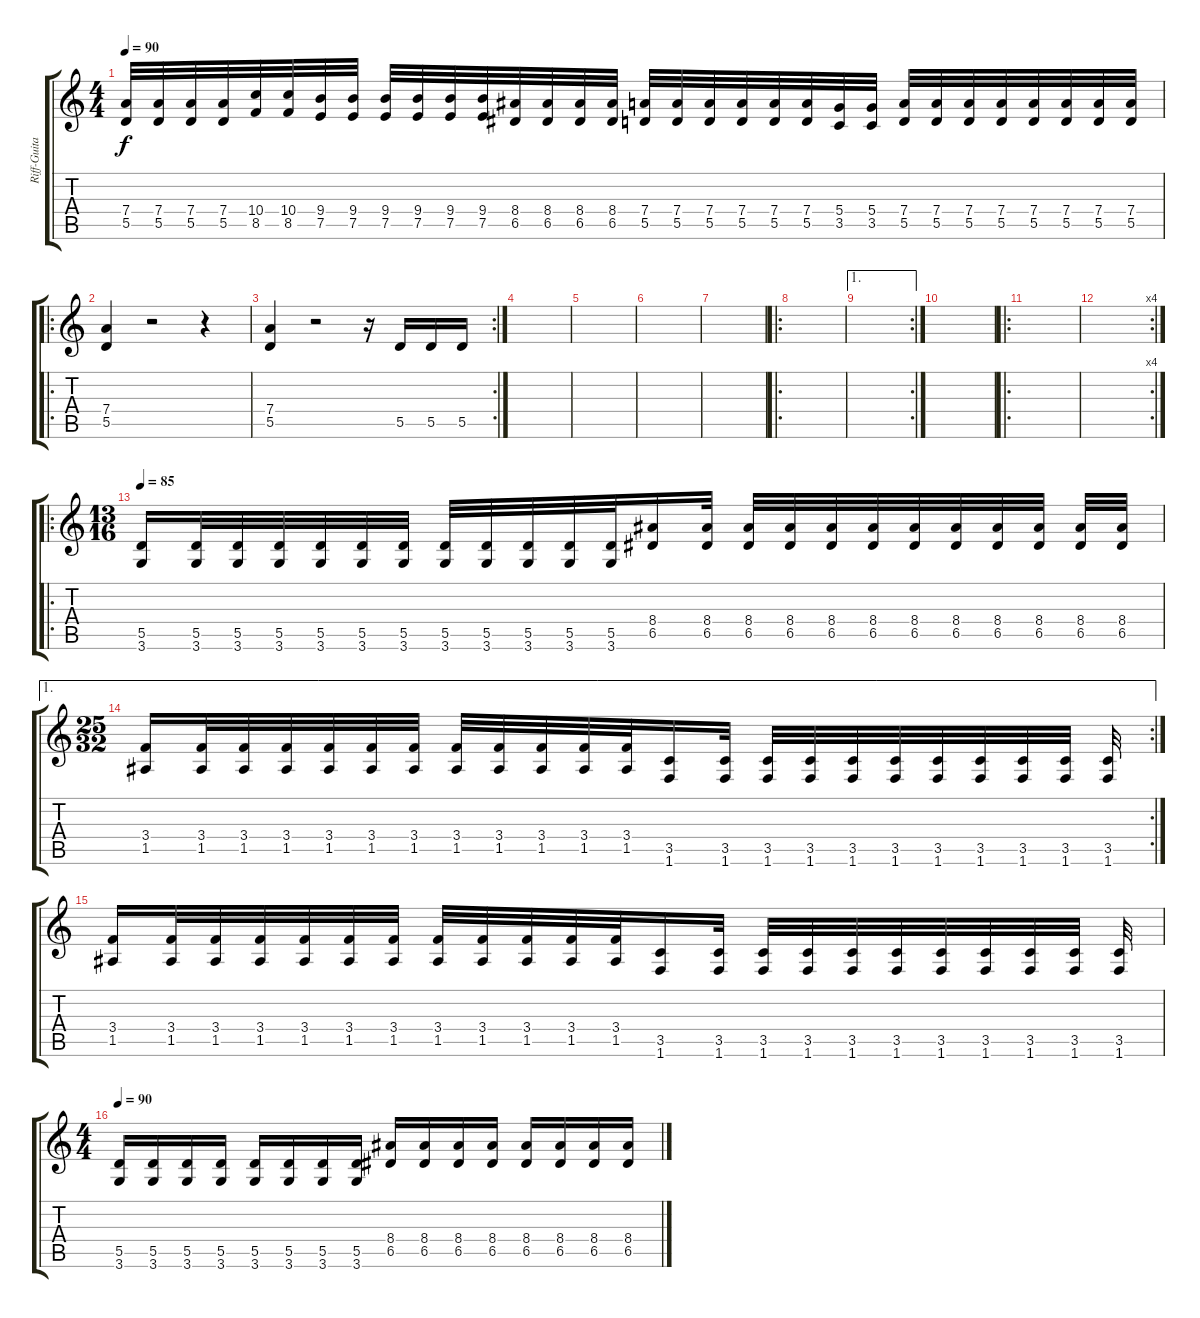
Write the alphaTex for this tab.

\track ("Riff-Guitar" "Riff-Guita") {instrument distortionguitar}
\staff {score tabs}
\tuning (E4 B3 G3 D3 A2 E2) {hide}
\ts (4 4)
\tempo 90
\clef g2
\ks c
(7.4 5.5).32{dy f} (7.4 5.5).32 (7.4 5.5).32 (7.4 5.5).32 (10.4 8.5).32 (10.4 8.5).32 (9.4 7.5).32 (9.4 7.5).32 (9.4 7.5).32 (9.4 7.5).32 (9.4 7.5).32 (9.4 7.5).32 (8.4 6.5).32 (8.4 6.5).32 (8.4 6.5).32 (8.4 6.5).32 (7.4 5.5).32 (7.4 5.5).32 (7.4 5.5).32 (7.4 5.5).32 (7.4 5.5).32 (7.4 5.5).32 (5.4 3.5).32 (5.4 3.5).32 (7.4 5.5).32 (7.4 5.5).32 (7.4 5.5).32 (7.4 5.5).32 (7.4 5.5).32 (7.4 5.5).32 (7.4 5.5).32 (7.4 5.5).32 |
\ro
(7.4 5.5).4 r.2 r.4 |
\rc 2
(7.4 5.5).4 r.2 r.16 5.5.16 5.5.16 5.5.16 |
|
|
|
|
\ro
|
\ae 1
\rc 2
|
|
\ro
|
\rc 4
|
\ro
\ts (13 16)
\tempo 85
(5.5 3.6).16 (5.5 3.6).32 (5.5 3.6).32 (5.5 3.6).32 (5.5 3.6).32 (5.5 3.6).32 (5.5 3.6).32 (5.5 3.6).32 (5.5 3.6).32 (5.5 3.6).32 (5.5 3.6).32 (5.5 3.6).32 (8.4 6.5).16 (8.4 6.5).32 (8.4 6.5).32 (8.4 6.5).32 (8.4 6.5).32 (8.4 6.5).32 (8.4 6.5).32 (8.4 6.5).32 (8.4 6.5).32 (8.4 6.5).32 (8.4 6.5).32 (8.4 6.5).32 |
\ae 1
\rc 2
\ts (25 32)
(3.4 1.5).16 (3.4 1.5).32 (3.4 1.5).32 (3.4 1.5).32 (3.4 1.5).32 (3.4 1.5).32 (3.4 1.5).32 (3.4 1.5).32 (3.4 1.5).32 (3.4 1.5).32 (3.4 1.5).32 (3.4 1.5).32 (3.5 1.6).16 (3.5 1.6).32 (3.5 1.6).32 (3.5 1.6).32 (3.5 1.6).32 (3.5 1.6).32 (3.5 1.6).32 (3.5 1.6).32 (3.5 1.6).32 (3.5 1.6).32 (3.5 1.6).32 |
(3.4 1.5).16 (3.4 1.5).32 (3.4 1.5).32 (3.4 1.5).32 (3.4 1.5).32 (3.4 1.5).32 (3.4 1.5).32 (3.4 1.5).32 (3.4 1.5).32 (3.4 1.5).32 (3.4 1.5).32 (3.4 1.5).32 (3.5 1.6).16 (3.5 1.6).32 (3.5 1.6).32 (3.5 1.6).32 (3.5 1.6).32 (3.5 1.6).32 (3.5 1.6).32 (3.5 1.6).32 (3.5 1.6).32 (3.5 1.6).32 (3.5 1.6).32 |
\ts (4 4)
\tempo 90
(5.5 3.6).16 (5.5 3.6).16 (5.5 3.6).16 (5.5 3.6).16 (5.5 3.6).16 (5.5 3.6).16 (5.5 3.6).16 (5.5 3.6).16 (8.4 6.5).16 (8.4 6.5).16 (8.4 6.5).16 (8.4 6.5).16 (8.4 6.5).16 (8.4 6.5).16 (8.4 6.5).16 (8.4 6.5).16
